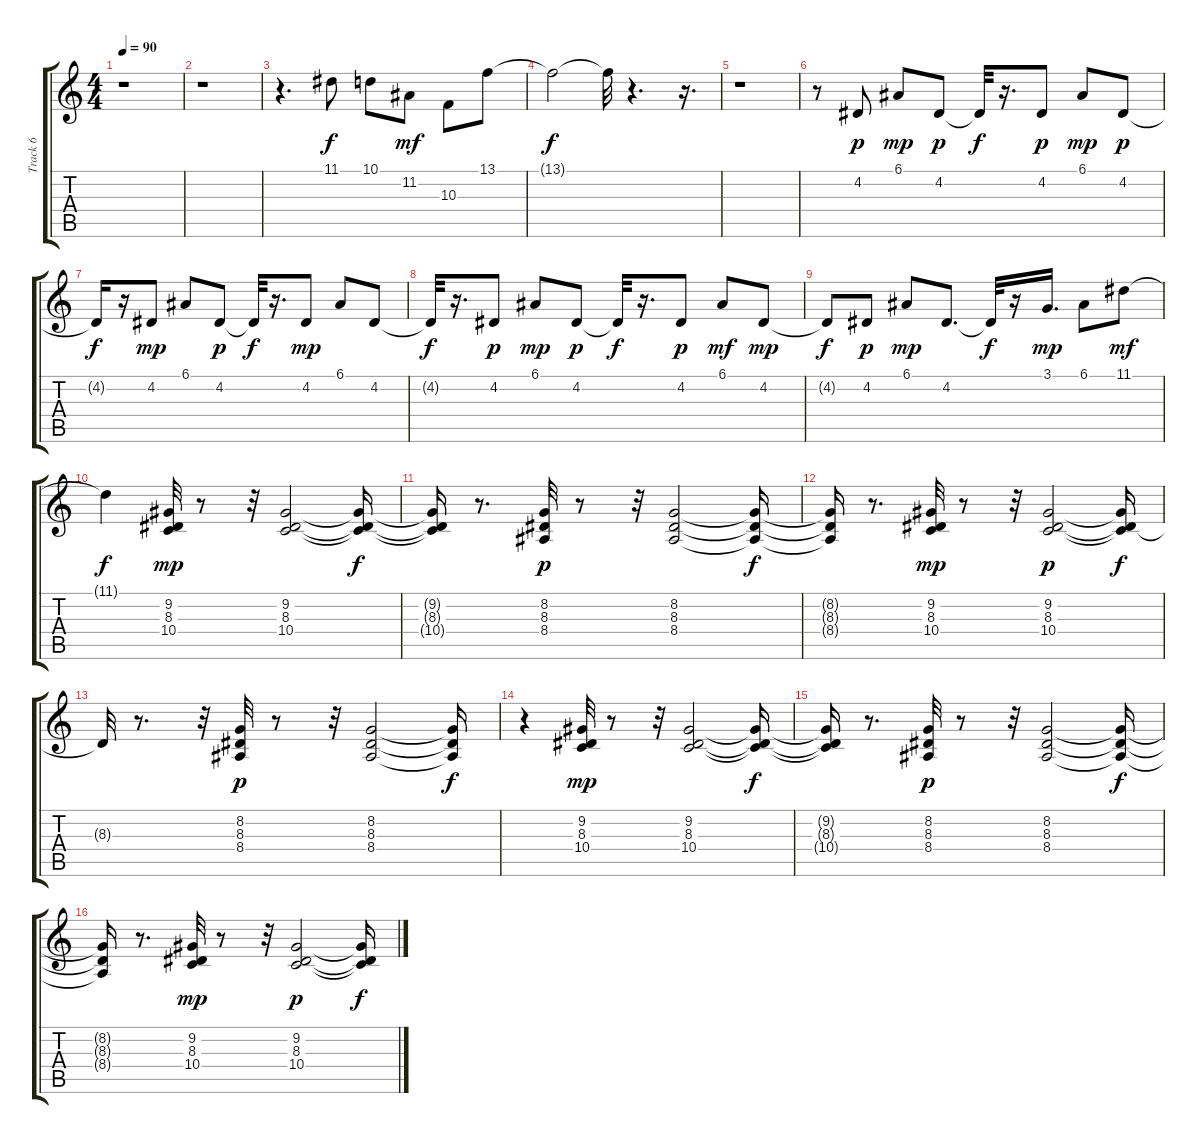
\track ("Track 6" "Track 6") {instrument fx4atmosphere}
\staff {score tabs}
\tuning (E4 B3 G3 D3 A2 E2) {hide}
\ts (4 4)
\tempo 90
\clef g2
\ks c
r.1{dy f} |
r.1 |
r.4{d} 11.1.8 10.1.8 11.2.8{dy mf} 10.3.8 13.1.8 |
13.1{t}.2{dy f} 13.1{t}.32 r.4{d} r.16{d} |
r.1 |
r.8 4.2.8{dy p} 6.1.8{dy mp} 4.2.8{dy p} 4.2{t}.32{dy f} r.16{d} 4.2.8{dy p} 6.1.8{dy mp} 4.2.8{dy p} |
4.2{t}.16{dy f} r.16 4.2.8{dy mp} 6.1.8 4.2.8{dy p} 4.2{t}.32{dy f} r.16{d} 4.2.8{dy mp} 6.1.8 4.2.8 |
4.2{t}.32{dy f} r.16{d} 4.2.8{dy p} 6.1.8{dy mp} 4.2.8{dy p} 4.2{t}.32{dy f} r.16{d} 4.2.8{dy p} 6.1.8{dy mf} 4.2.8{dy mp} |
4.2{t}.8{dy f} 4.2.8{dy p} 6.1.8{dy mp} 4.2.8{d} 4.2{t}.32{dy f} r.16 3.1.16{d dy mp} 6.1.8 11.1.8{dy mf} |
11.1{t}.4{dy f} (9.2 8.3 10.4).32{dy mp} r.8 r.32 (9.2 8.3 10.4).2 (9.2{t} 8.3{t} 10.4{t}).16{dy f} |
(9.2{t} 8.3{t} 10.4{t}).16 r.8{d} (8.2 8.3 8.4).32{dy p} r.8 r.32 (8.2 8.3 8.4).2 (8.2{t} 8.3{t} 8.4{t}).16{dy f} |
(8.2{t} 8.3{t} 8.4{t}).16 r.8{d} (9.2 8.3 10.4).32{dy mp} r.8 r.32 (9.2 8.3 10.4).2{dy p} (9.2{t} 8.3{t} 10.4{t}).16{dy f} |
8.3{t}.32 r.8{d} r.32 (8.2 8.3 8.4).32{dy p} r.8 r.32 (8.2 8.3 8.4).2 (8.2{t} 8.3{t} 8.4{t}).16{dy f} |
r.4 (9.2 8.3 10.4).32{dy mp} r.8 r.32 (9.2 8.3 10.4).2 (9.2{t} 8.3{t} 10.4{t}).16{dy f} |
(9.2{t} 8.3{t} 10.4{t}).16 r.8{d} (8.2 8.3 8.4).32{dy p} r.8 r.32 (8.2 8.3 8.4).2 (8.2{t} 8.3{t} 8.4{t}).16{dy f} |
(8.2{t} 8.3{t} 8.4{t}).16 r.8{d} (9.2 8.3 10.4).32{dy mp} r.8 r.32 (9.2 8.3 10.4).2{dy p} (9.2{t} 8.3{t} 10.4{t}).16{dy f}
